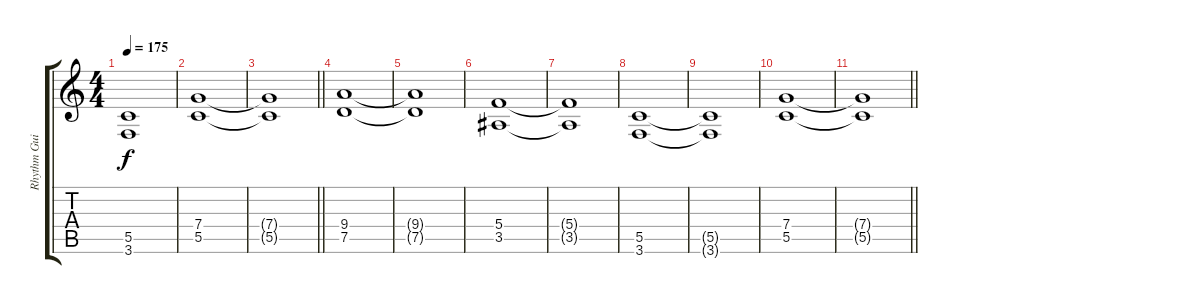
\track ("Rhythm Guitar 1" "Rhythm Gui") {instrument overdrivenguitar}
\staff {score tabs}
\tuning (D4 A3 F3 C3 G2 D2) {hide}
\ts (4 4)
\tempo 175
\clef g2
\ks c
(5.5{t} 3.6{t}).1{dy f} |
(7.4 5.5).1 |
\barLineRight lightlight
(7.4{t} 5.5{t}).1 |
(9.4 7.5).1{volume 3} |
(9.4{t} 7.5{t}).1 |
(5.4 3.5).1 |
(5.4{t} 3.5{t}).1 |
(5.5 3.6).1{volume 0} |
(5.5{t} 3.6{t}).1 |
(7.4 5.5).1 |
\barLineRight lightlight
(7.4{t} 5.5{t}).1
